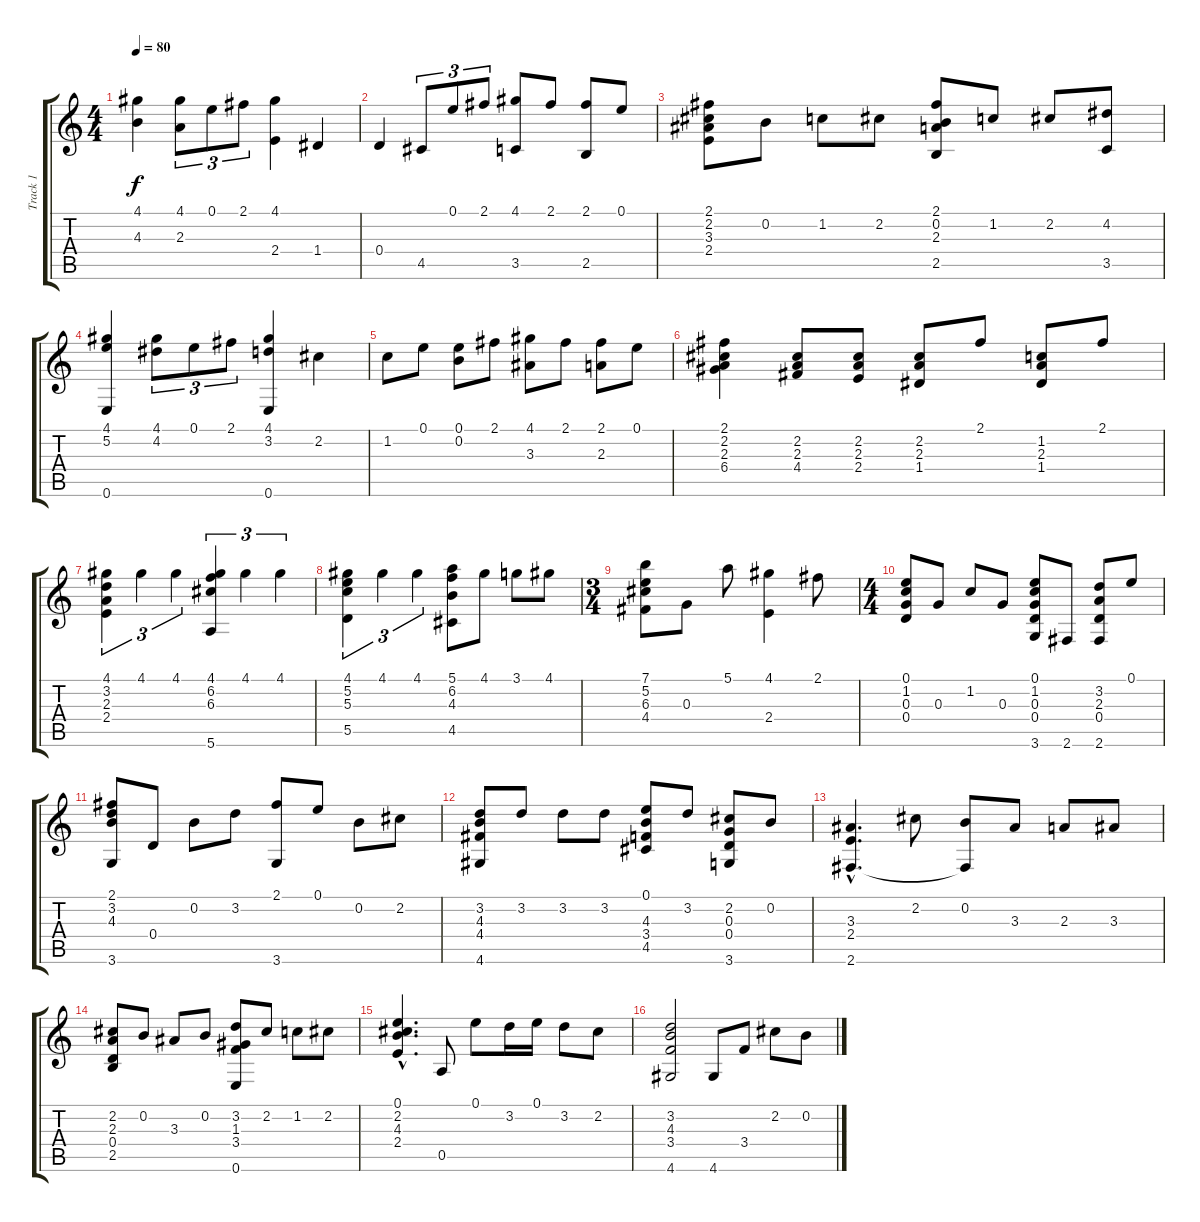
\track ("Track 1" "Track 1") {instrument acousticguitarnylon}
\staff {score tabs}
\tuning (E4 B3 G3 D3 A2 E2) {hide}
\ts (4 4)
\tempo 80
\clef g2
\ks c
(4.1 4.3).4{dy f instrument acousticguitarnylon} (4.1 2.3).8{tu (3 2)} 0.1.8{tu (3 2)} 2.1.8{tu (3 2)} (4.1 2.4).4 1.4.4 |
0.4.4 4.5.8{tu (3 2)} 0.1.8{tu (3 2)} 2.1.8{tu (3 2)} (4.1 3.5).8 2.1.8 (2.1 2.5).8 0.1.8 |
(2.1 2.2 3.3 2.4).8 0.2.8 1.2.8 2.2.8 (2.1 0.2 2.3 2.5).8 1.2.8 2.2.8 (4.2 3.5).8 |
(4.1 5.2 0.6).4 (4.1 4.2).8{tu (3 2)} 0.1.8{tu (3 2)} 2.1.8{tu (3 2)} (4.1 3.2 0.6).4 2.2.4 |
1.2.8 0.1.8 (0.1 0.2).8 2.1.8 (4.1 3.3).8 2.1.8 (2.1 2.3).8 0.1.8 |
(2.1 2.2 2.3 6.4).4 (2.2 2.3 4.4).8 (2.2 2.3 2.4).8 (2.2 2.3 1.4).8 2.1.8 (1.2 2.3 1.4).8 2.1.8 |
(4.1 3.2 2.3 2.4).4{tu (3 2)} 4.1.4{tu (3 2)} 4.1.4{tu (3 2)} (4.1 6.2 6.3 5.6).4{tu (3 2)} 4.1.4{tu (3 2)} 4.1.4{tu (3 2)} |
(4.1 5.2 5.3 5.5).4{tu (3 2)} 4.1.4{tu (3 2)} 4.1.4{tu (3 2)} (5.1 6.2 4.3 4.5).8 4.1.8 3.1.8 4.1.8 |
\ts (3 4)
(7.1 5.2 6.3 4.4).8 0.3.8 5.1.8 (4.1 2.4).4 2.1.8 |
\ts (4 4)
(0.1 1.2 0.3 0.4).8 0.3.8 1.2.8 0.3.8 (0.1 1.2 0.3 0.4 3.6).8 2.6.8 (3.2 2.3 0.4 2.6).8 0.1.8 |
(2.1 3.2 4.3 3.6).8 0.4.8 0.2.8 3.2.8 (2.1 3.6).8 0.1.8 0.2.8 2.2.8 |
(3.2 4.3 4.4 4.6).8 3.2.8 3.2.8 3.2.8 (0.1 4.3 3.4 4.5).8 3.2.8 (2.2 0.3 0.4 3.6).8 0.2.8 |
(3.3{hac} 2.4{hac} 2.6{hac}).4{d} 2.2.8 (0.2 2.6{t}).8 3.3.8 2.3.8 3.3.8 |
(2.2 2.3 0.4 2.5).8 0.2.8 3.3.8 0.2.8 (3.2 1.3 3.4 0.6).8 2.2.8 1.2.8 2.2.8 |
(0.1{hac} 2.2{hac} 4.3{hac} 2.4{hac}).4{d} 0.5.8 0.1.8 3.2.16 0.1.16 3.2.8 2.2.8 |
(3.2 4.3 3.4 4.6).2 4.6.8 3.4.8 2.2.8 0.2.8
